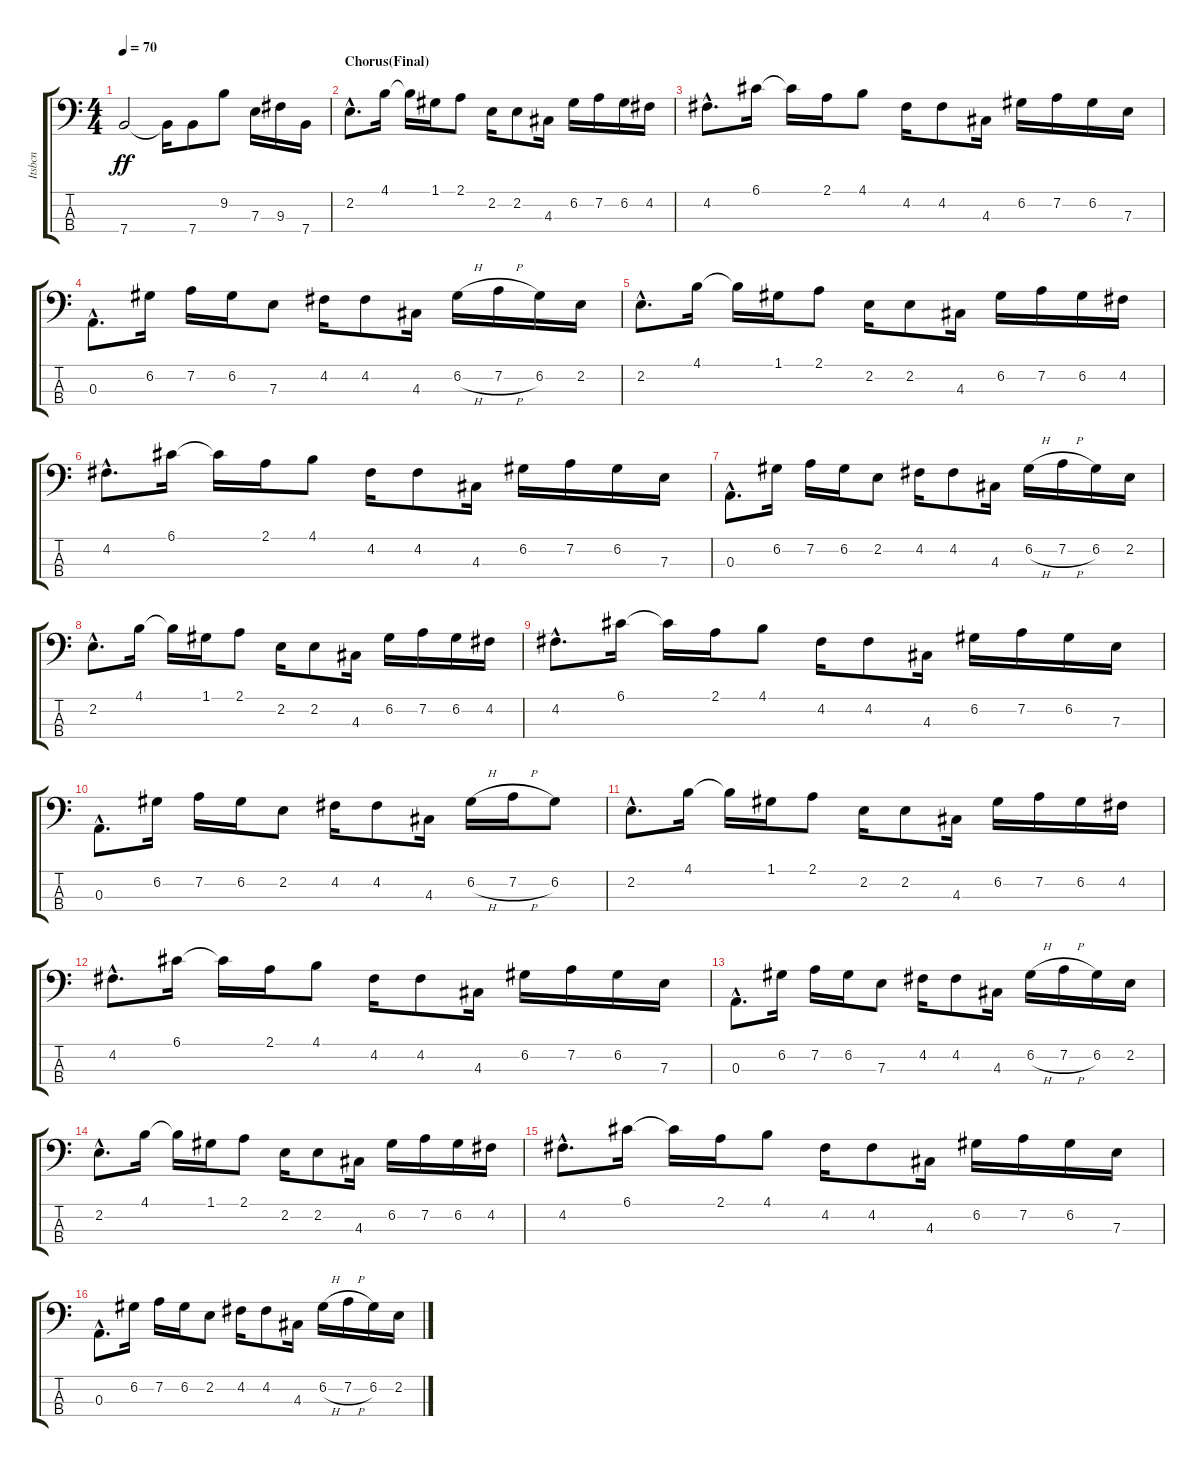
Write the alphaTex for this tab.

\track ("Itsbcn" "Itsbcn") {instrument electricbassfinger}
\staff {score tabs}
\tuning (G2 D2 A1 E1) {hide}
\ts (4 4)
\tempo 70
\clef f4
\ks c
7.4.2{dy ff} 7.4{t}.16 7.4.8 9.2.8 7.3.16 9.3.16 7.4.16 |
\section ("" "Chorus(Final)")
2.2{hac}.8{d} 4.1.16 4.1{t}.16 1.1.16 2.1.8 2.2.16 2.2.8 4.3.16 6.2.16 7.2.16 6.2.16 4.2.16 |
4.2{hac}.8{d} 6.1.16 6.1{t}.16 2.1.16 4.1.8 4.2.16 4.2.8 4.3.16 6.2.16 7.2.16 6.2.16 7.3.16 |
0.3{hac}.8{d} 6.2.16 7.2.16 6.2.16 7.3.8 4.2.16 4.2.8 4.3.16 6.2{h}.16 7.2{h}.16 6.2.16 2.2.16 |
2.2{hac}.8{d} 4.1.16 4.1{t}.16 1.1.16 2.1.8 2.2.16 2.2.8 4.3.16 6.2.16 7.2.16 6.2.16 4.2.16 |
4.2{hac}.8{d} 6.1.16 6.1{t}.16 2.1.16 4.1.8 4.2.16 4.2.8 4.3.16 6.2.16 7.2.16 6.2.16 7.3.16 |
0.3{hac}.8{d} 6.2.16 7.2.16 6.2.16 2.2.8 4.2.16 4.2.8 4.3.16 6.2{h}.16 7.2{h}.16 6.2.16 2.2.16 |
2.2{hac}.8{d} 4.1.16 4.1{t}.16 1.1.16 2.1.8 2.2.16 2.2.8 4.3.16 6.2.16 7.2.16 6.2.16 4.2.16 |
4.2{hac}.8{d} 6.1.16 6.1{t}.16 2.1.16 4.1.8 4.2.16 4.2.8 4.3.16 6.2.16 7.2.16 6.2.16 7.3.16 |
0.3{hac}.8{d} 6.2.16 7.2.16 6.2.16 2.2.8 4.2.16 4.2.8 4.3.16 6.2{h}.16 7.2{h}.16 6.2.8 |
2.2{hac}.8{d} 4.1.16 4.1{t}.16 1.1.16 2.1.8 2.2.16 2.2.8 4.3.16 6.2.16 7.2.16 6.2.16 4.2.16 |
4.2{hac}.8{d} 6.1.16 6.1{t}.16 2.1.16 4.1.8 4.2.16 4.2.8 4.3.16 6.2.16 7.2.16 6.2.16 7.3.16 |
0.3{hac}.8{d} 6.2.16 7.2.16 6.2.16 7.3.8 4.2.16 4.2.8 4.3.16 6.2{h}.16 7.2{h}.16 6.2.16 2.2.16 |
2.2{hac}.8{d} 4.1.16 4.1{t}.16 1.1.16 2.1.8 2.2.16 2.2.8 4.3.16 6.2.16 7.2.16 6.2.16 4.2.16 |
4.2{hac}.8{d} 6.1.16 6.1{t}.16 2.1.16 4.1.8 4.2.16 4.2.8 4.3.16 6.2.16 7.2.16 6.2.16 7.3.16 |
0.3{hac}.8{d} 6.2.16 7.2.16 6.2.16 2.2.8 4.2.16 4.2.8 4.3.16 6.2{h}.16 7.2{h}.16 6.2.16 2.2.16
